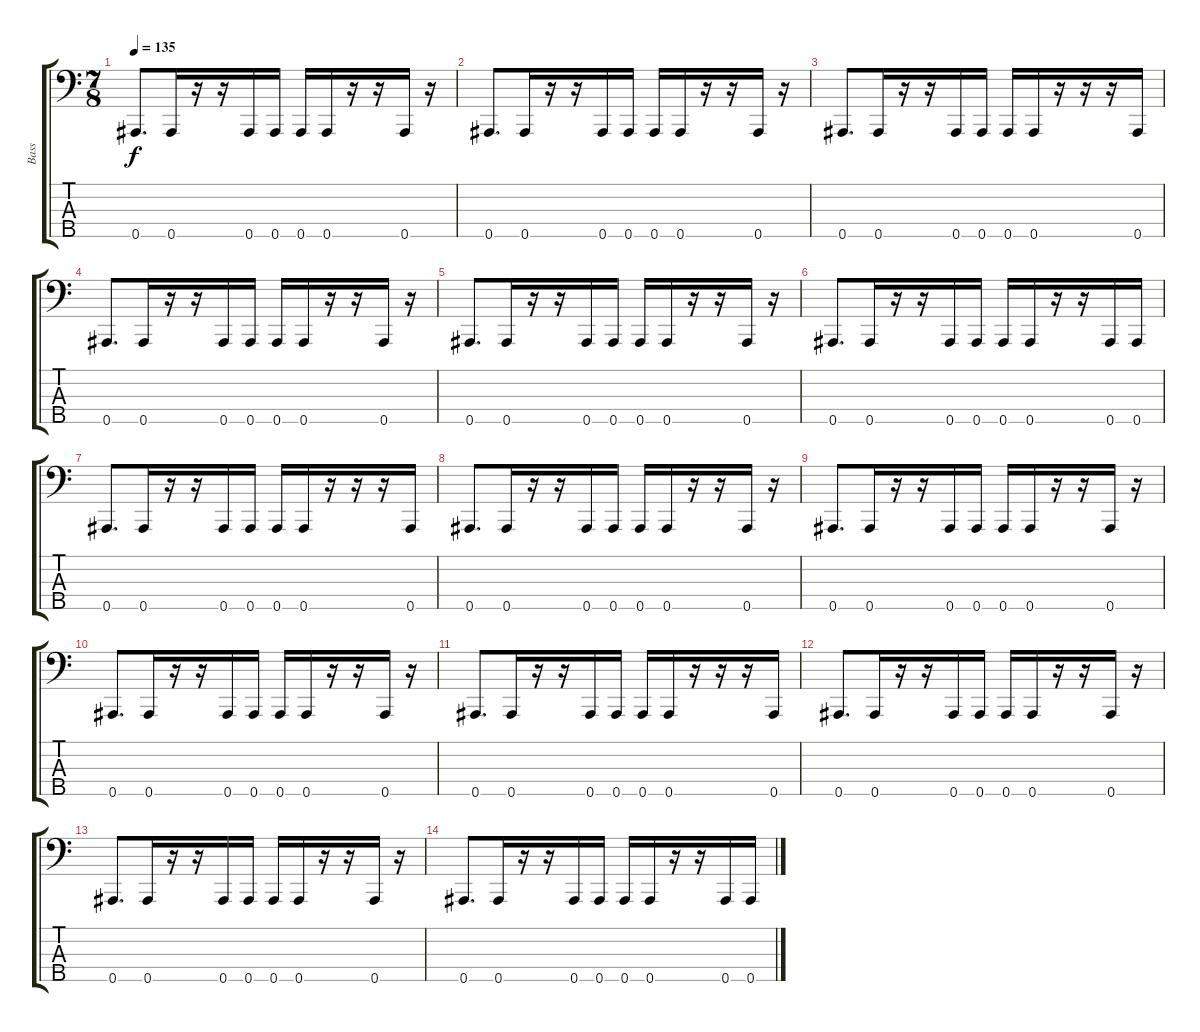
\track ("Bass" "Bass") {instrument synthbass2}
\staff {score tabs}
\tuning (Gb2 Db2 Ab1 Eb1 Bb0) {hide}
\ts (7 8)
\tempo 135
\clef f4
\ks c
0.5.8{d dy f} 0.5.16 r.16 r.16 0.5.16 0.5.16 0.5.16 0.5.16 r.16 r.16 0.5.16 r.16 |
0.5.8{d} 0.5.16 r.16 r.16 0.5.16 0.5.16 0.5.16 0.5.16 r.16 r.16 0.5.16 r.16 |
0.5.8{d} 0.5.16 r.16 r.16 0.5.16 0.5.16 0.5.16 0.5.16 r.16 r.16 r.16 0.5.16 |
0.5.8{d} 0.5.16 r.16 r.16 0.5.16 0.5.16 0.5.16 0.5.16 r.16 r.16 0.5.16 r.16 |
0.5.8{d} 0.5.16 r.16 r.16 0.5.16 0.5.16 0.5.16 0.5.16 r.16 r.16 0.5.16 r.16 |
0.5.8{d} 0.5.16 r.16 r.16 0.5.16 0.5.16 0.5.16 0.5.16 r.16 r.16 0.5.16 0.5.16 |
0.5.8{d} 0.5.16 r.16 r.16 0.5.16 0.5.16 0.5.16 0.5.16 r.16 r.16 r.16 0.5.16 |
0.5.8{d} 0.5.16 r.16 r.16 0.5.16 0.5.16 0.5.16 0.5.16 r.16 r.16 0.5.16 r.16 |
0.5.8{d} 0.5.16 r.16 r.16 0.5.16 0.5.16 0.5.16 0.5.16 r.16 r.16 0.5.16 r.16 |
0.5.8{d} 0.5.16 r.16 r.16 0.5.16 0.5.16 0.5.16 0.5.16 r.16 r.16 0.5.16 r.16 |
0.5.8{d} 0.5.16 r.16 r.16 0.5.16 0.5.16 0.5.16 0.5.16 r.16 r.16 r.16 0.5.16 |
0.5.8{d} 0.5.16 r.16 r.16 0.5.16 0.5.16 0.5.16 0.5.16 r.16 r.16 0.5.16 r.16 |
0.5.8{d} 0.5.16 r.16 r.16 0.5.16 0.5.16 0.5.16 0.5.16 r.16 r.16 0.5.16 r.16 |
0.5.8{d} 0.5.16 r.16 r.16 0.5.16 0.5.16 0.5.16 0.5.16 r.16 r.16 0.5.16 0.5.16
